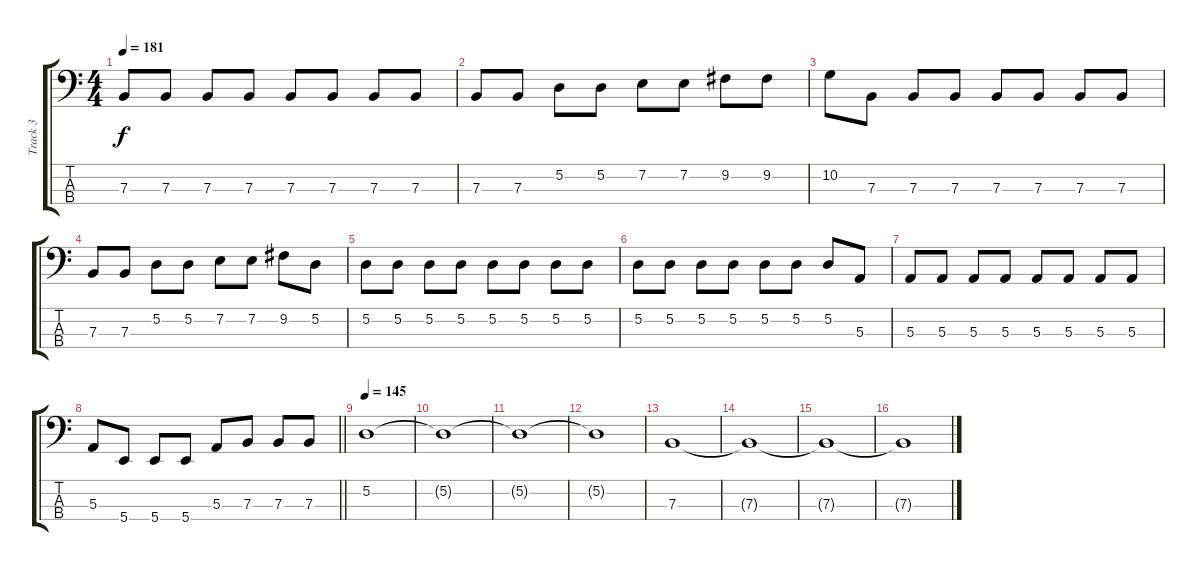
\track ("Track 3" "Track 3") {instrument electricbasspick}
\staff {score tabs}
\tuning (D2 A1 E1 B0) {hide}
\ts (4 4)
\tempo 181
\clef f4
\ks c
7.3.8{dy f} 7.3.8 7.3.8 7.3.8 7.3.8 7.3.8 7.3.8 7.3.8 |
7.3.8 7.3.8 5.2.8 5.2.8 7.2.8 7.2.8 9.2.8 9.2.8 |
10.2.8 7.3.8 7.3.8 7.3.8 7.3.8 7.3.8 7.3.8 7.3.8 |
7.3.8 7.3.8 5.2.8 5.2.8 7.2.8 7.2.8 9.2.8 5.2.8 |
5.2.8 5.2.8 5.2.8 5.2.8 5.2.8 5.2.8 5.2.8 5.2.8 |
5.2.8 5.2.8 5.2.8 5.2.8 5.2.8 5.2.8 5.2.8 5.3.8 |
5.3.8 5.3.8 5.3.8 5.3.8 5.3.8 5.3.8 5.3.8 5.3.8 |
\barLineRight lightlight
5.3.8 5.4.8 5.4.8 5.4.8 5.3.8 7.3.8 7.3.8 7.3.8 |
\section ("" "")
\tempo 145
5.2.1 |
5.2{t}.1 |
5.2{t}.1 |
5.2{t}.1 |
7.3.1 |
7.3{t}.1 |
7.3{t}.1 |
7.3{t}.1
